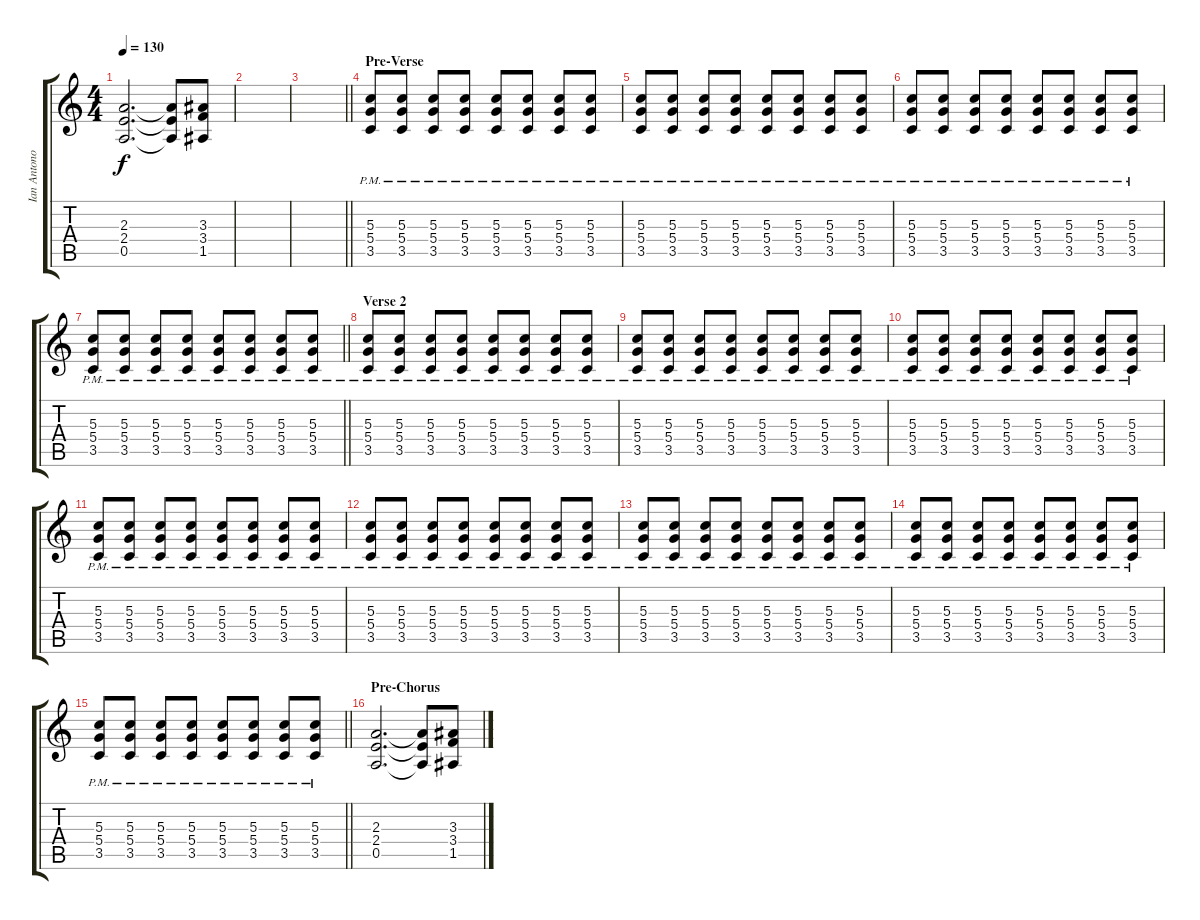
\track ("Ian Antono" "Ian Antono") {instrument overdrivenguitar}
\staff {score tabs}
\tuning (E4 B3 G3 D3 A2 E2) {hide}
\ts (4 4)
\tempo 130
\clef g2
\ks c
(2.3 2.4 0.5).2{d dy f} (2.3{t} 2.4{t} 0.5{t}).8 (3.3 3.4 1.5).8 |
|
\barLineRight lightlight
|
\section ("" "Pre-Verse")
(5.3{pm} 5.4{pm} 3.5{pm}).8 (5.3{pm} 5.4{pm} 3.5{pm}).8 (5.3{pm} 5.4{pm} 3.5{pm}).8 (5.3{pm} 5.4{pm} 3.5{pm}).8 (5.3{pm} 5.4{pm} 3.5{pm}).8 (5.3{pm} 5.4{pm} 3.5{pm}).8 (5.3{pm} 5.4{pm} 3.5{pm}).8 (5.3{pm} 5.4{pm} 3.5{pm}).8 |
(5.3{pm} 5.4{pm} 3.5{pm}).8 (5.3{pm} 5.4{pm} 3.5{pm}).8 (5.3{pm} 5.4{pm} 3.5{pm}).8 (5.3{pm} 5.4{pm} 3.5{pm}).8 (5.3{pm} 5.4{pm} 3.5{pm}).8 (5.3{pm} 5.4{pm} 3.5{pm}).8 (5.3{pm} 5.4{pm} 3.5{pm}).8 (5.3{pm} 5.4{pm} 3.5{pm}).8 |
(5.3{pm} 5.4{pm} 3.5{pm}).8 (5.3{pm} 5.4{pm} 3.5{pm}).8 (5.3{pm} 5.4{pm} 3.5{pm}).8 (5.3{pm} 5.4{pm} 3.5{pm}).8 (5.3{pm} 5.4{pm} 3.5{pm}).8 (5.3{pm} 5.4{pm} 3.5{pm}).8 (5.3{pm} 5.4{pm} 3.5{pm}).8 (5.3{pm} 5.4{pm} 3.5{pm}).8 |
\barLineRight lightlight
(5.3{pm} 5.4{pm} 3.5{pm}).8 (5.3{pm} 5.4{pm} 3.5{pm}).8 (5.3{pm} 5.4{pm} 3.5{pm}).8 (5.3{pm} 5.4{pm} 3.5{pm}).8 (5.3{pm} 5.4{pm} 3.5{pm}).8 (5.3{pm} 5.4{pm} 3.5{pm}).8 (5.3{pm} 5.4{pm} 3.5{pm}).8 (5.3{pm} 5.4{pm} 3.5{pm}).8 |
\section ("" "Verse 2")
(5.3{pm} 5.4{pm} 3.5{pm}).8 (5.3{pm} 5.4{pm} 3.5{pm}).8 (5.3{pm} 5.4{pm} 3.5{pm}).8 (5.3{pm} 5.4{pm} 3.5{pm}).8 (5.3{pm} 5.4{pm} 3.5{pm}).8 (5.3{pm} 5.4{pm} 3.5{pm}).8 (5.3{pm} 5.4{pm} 3.5{pm}).8 (5.3{pm} 5.4{pm} 3.5{pm}).8 |
(5.3{pm} 5.4{pm} 3.5{pm}).8 (5.3{pm} 5.4{pm} 3.5{pm}).8 (5.3{pm} 5.4{pm} 3.5{pm}).8 (5.3{pm} 5.4{pm} 3.5{pm}).8 (5.3{pm} 5.4{pm} 3.5{pm}).8 (5.3{pm} 5.4{pm} 3.5{pm}).8 (5.3{pm} 5.4{pm} 3.5{pm}).8 (5.3{pm} 5.4{pm} 3.5{pm}).8 |
(5.3{pm} 5.4{pm} 3.5{pm}).8 (5.3{pm} 5.4{pm} 3.5{pm}).8 (5.3{pm} 5.4{pm} 3.5{pm}).8 (5.3{pm} 5.4{pm} 3.5{pm}).8 (5.3{pm} 5.4{pm} 3.5{pm}).8 (5.3{pm} 5.4{pm} 3.5{pm}).8 (5.3{pm} 5.4{pm} 3.5{pm}).8 (5.3{pm} 5.4{pm} 3.5{pm}).8 |
(5.3{pm} 5.4{pm} 3.5{pm}).8 (5.3{pm} 5.4{pm} 3.5{pm}).8 (5.3{pm} 5.4{pm} 3.5{pm}).8 (5.3{pm} 5.4{pm} 3.5{pm}).8 (5.3{pm} 5.4{pm} 3.5{pm}).8 (5.3{pm} 5.4{pm} 3.5{pm}).8 (5.3{pm} 5.4{pm} 3.5{pm}).8 (5.3{pm} 5.4{pm} 3.5{pm}).8 |
(5.3{pm} 5.4{pm} 3.5{pm}).8 (5.3{pm} 5.4{pm} 3.5{pm}).8 (5.3{pm} 5.4{pm} 3.5{pm}).8 (5.3{pm} 5.4{pm} 3.5{pm}).8 (5.3{pm} 5.4{pm} 3.5{pm}).8 (5.3{pm} 5.4{pm} 3.5{pm}).8 (5.3{pm} 5.4{pm} 3.5{pm}).8 (5.3{pm} 5.4{pm} 3.5{pm}).8 |
(5.3{pm} 5.4{pm} 3.5{pm}).8 (5.3{pm} 5.4{pm} 3.5{pm}).8 (5.3{pm} 5.4{pm} 3.5{pm}).8 (5.3{pm} 5.4{pm} 3.5{pm}).8 (5.3{pm} 5.4{pm} 3.5{pm}).8 (5.3{pm} 5.4{pm} 3.5{pm}).8 (5.3{pm} 5.4{pm} 3.5{pm}).8 (5.3{pm} 5.4{pm} 3.5{pm}).8 |
(5.3{pm} 5.4{pm} 3.5{pm}).8 (5.3{pm} 5.4{pm} 3.5{pm}).8 (5.3{pm} 5.4{pm} 3.5{pm}).8 (5.3{pm} 5.4{pm} 3.5{pm}).8 (5.3{pm} 5.4{pm} 3.5{pm}).8 (5.3{pm} 5.4{pm} 3.5{pm}).8 (5.3{pm} 5.4{pm} 3.5{pm}).8 (5.3{pm} 5.4{pm} 3.5{pm}).8 |
\barLineRight lightlight
(5.3{pm} 5.4{pm} 3.5{pm}).8 (5.3{pm} 5.4{pm} 3.5{pm}).8 (5.3{pm} 5.4{pm} 3.5{pm}).8 (5.3{pm} 5.4{pm} 3.5{pm}).8 (5.3{pm} 5.4{pm} 3.5{pm}).8 (5.3{pm} 5.4{pm} 3.5{pm}).8 (5.3{pm} 5.4{pm} 3.5{pm}).8 (5.3{pm} 5.4{pm} 3.5{pm}).8 |
\section ("" "Pre-Chorus")
(2.3 2.4 0.5).2{d} (2.3{t} 2.4{t} 0.5{t}).8 (3.3 3.4 1.5).8
